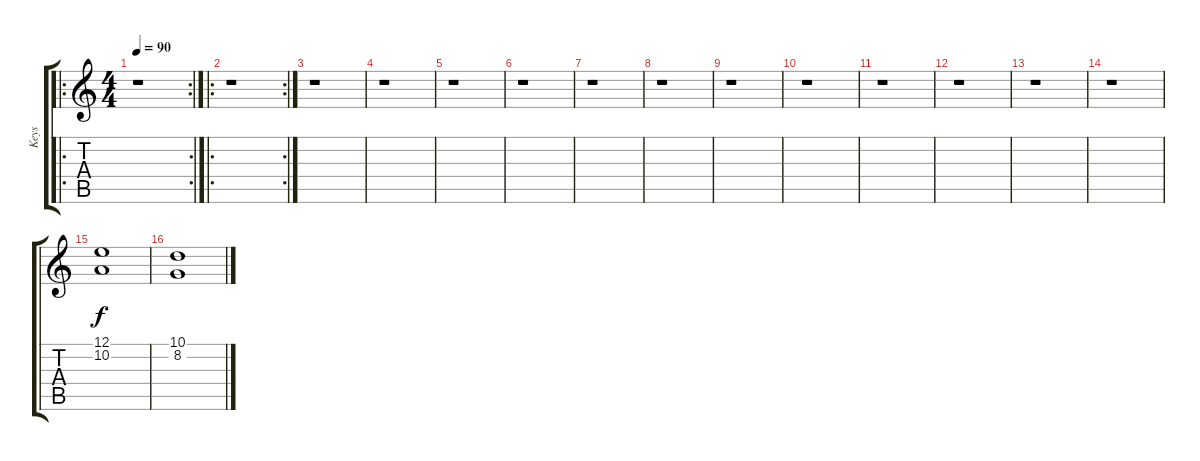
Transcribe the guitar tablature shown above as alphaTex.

\track ("Keys" "Keys") {instrument pad2warm}
\staff {score tabs}
\tuning (E4 B3 G3 D3 A2 E2) {hide}
\ro
\rc 2
\ts (4 4)
\tempo 90
\clef g2
\ks c
r.1{dy f instrument pad2warm} |
\ro
\rc 2
r.1 |
r.1 |
r.1 |
r.1 |
r.1 |
r.1 |
r.1 |
r.1 |
r.1 |
r.1 |
r.1 |
r.1 |
r.1 |
(12.1 10.2).1 |
(10.1 8.2).1
